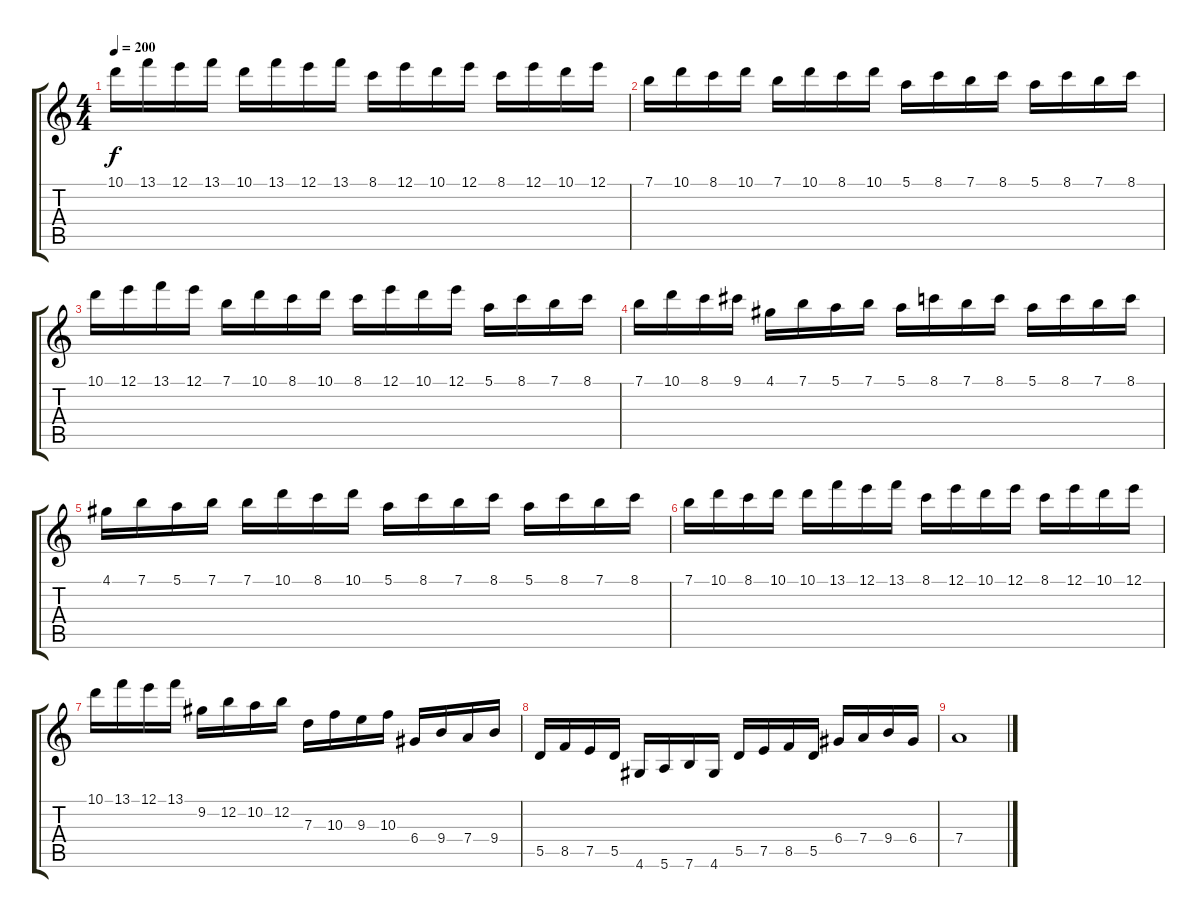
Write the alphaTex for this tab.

\track "" {instrument overdrivenguitar}
\staff {score tabs}
\tuning (E4 B3 G3 D3 A2 E2) {hide}
\ts (4 4)
\tempo 200
\clef g2
\ks c
10.1.16{dy f instrument overdrivenguitar} 13.1.16 12.1.16 13.1.16 10.1.16 13.1.16 12.1.16 13.1.16 8.1.16 12.1.16 10.1.16 12.1.16 8.1.16 12.1.16 10.1.16 12.1.16 |
7.1.16 10.1.16 8.1.16 10.1.16 7.1.16 10.1.16 8.1.16 10.1.16 5.1.16 8.1.16 7.1.16 8.1.16 5.1.16 8.1.16 7.1.16 8.1.16 |
10.1.16 12.1.16 13.1.16 12.1.16 7.1.16 10.1.16 8.1.16 10.1.16 8.1.16 12.1.16 10.1.16 12.1.16 5.1.16 8.1.16 7.1.16 8.1.16 |
7.1.16 10.1.16 8.1.16 9.1.16 4.1.16 7.1.16 5.1.16 7.1.16 5.1.16 8.1.16 7.1.16 8.1.16 5.1.16 8.1.16 7.1.16 8.1.16 |
4.1.16 7.1.16 5.1.16 7.1.16 7.1.16 10.1.16 8.1.16 10.1.16 5.1.16 8.1.16 7.1.16 8.1.16 5.1.16 8.1.16 7.1.16 8.1.16 |
7.1.16 10.1.16 8.1.16 10.1.16 10.1.16 13.1.16 12.1.16 13.1.16 8.1.16 12.1.16 10.1.16 12.1.16 8.1.16 12.1.16 10.1.16 12.1.16 |
10.1.16 13.1.16 12.1.16 13.1.16 9.2.16 12.2.16 10.2.16 12.2.16 7.3.16 10.3.16 9.3.16 10.3.16 6.4.16 9.4.16 7.4.16 9.4.16 |
5.5.16 8.5.16 7.5.16 5.5.16 4.6.16 5.6.16 7.6.16 4.6.16 5.5.16 7.5.16 8.5.16 5.5.16 6.4.16 7.4.16 9.4.16 6.4.16 |
7.4.1
